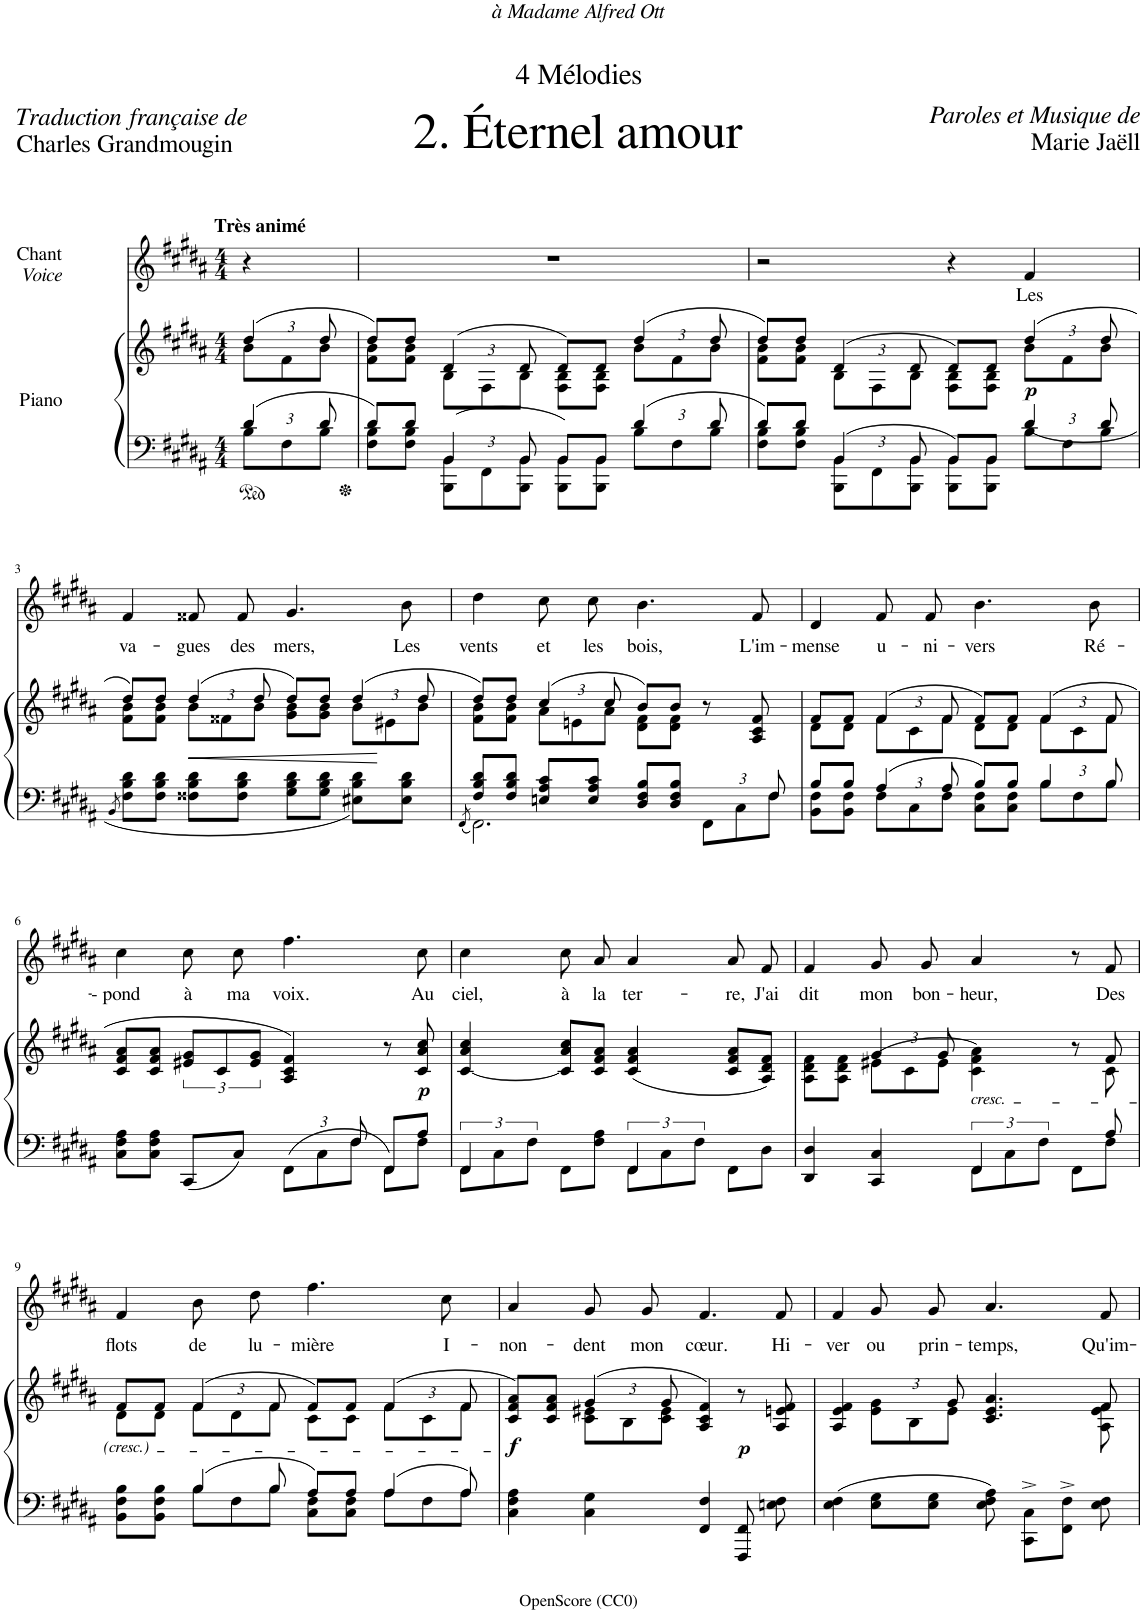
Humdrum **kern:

**kern	**kern	**dynam	**kern	**text
*part2	*part2	*part2	*part1	*part1
*staff3	*staff2	*staff2/3	*staff1	*staff1
*I"Piano	*	*	*I"Chant Voice	*
*I'Pno	*	*	*	*
*clefF4	*clefG2	*	*clefG2	*
*k[f#c#g#d#a#]	*k[f#c#g#d#a#]	*	*k[f#c#g#d#a#]	*
*M4/4	*M4/4	*	*M4/4	*
*Xbrackettup	*Xbrackettup	*	*	*
=	=	=	=	=
*^	*^	*	*	*
!	!	!	!	!	!LO:TX:a:B:t=Très animé	!
6d#/	12B\L	(6dd#/	12b\L	.	4r	.
.	12F#\	.	12f#\	.	.	.
12d#/	12B\J	12dd#/	12b\J	.	.	.
=1	=1	=1	=1	=1	=1	=1
8d#/L	8F#\ 8B\L	8dd#/L)	8f#\ 8b\L	.	1r	.
8d#/J	8F#\ 8B\J	8dd#/J	8f#\ 8b\J	.	.	.
6BB/	12BBB\ 12BB\L	(6d#/	12B\L	.	.	.
.	12FF#\	.	12F#\	.	.	.
12BB/	12BBB\ 12BB\J	12d#/	12B\J	.	.	.
8BB/L	8BBB\ 8BB\L	8d#/L)	8F#\ 8B\L	.	.	.
8BB/J	8BBB\ 8BB\J	8d#/J	8F#\ 8B\J	.	.	.
6d#/	12B\L	(6dd#/	12b\L	.	.	.
.	12F#\	.	12f#\	.	.	.
12d#/	12B\J	12dd#/	12b\J	.	.	.
=2	=2	=2	=2	=2	=2	=2
8d#/L	8F#\ 8B\L	8dd#/L)	8f#\ 8b\L	.	2r	.
8d#/J	8F#\ 8B\J	8dd#/J	8f#\ 8b\J	.	.	.
6BB/	12BBB\ 12BB\L	(6d#/	12B\L	.	.	.
.	12FF#\	.	12F#\	.	.	.
12BB/	12BBB\ 12BB\J	12d#/	12B\J	.	.	.
8BB/L	8BBB\ 8BB\L	8d#/L)	8F#\ 8B\L	.	4r	.
8BB/J	8BBB\ 8BB\J	8d#/J	8F#\ 8B\J	.	.	.
!	!	!	!	!LO:DY:b	!	!LO:LY:b
6d#/	12B\L	(6dd#/	12b\L	p	4f#/	Les
.	12F#\	.	12f#\	.	.	.
12d#/	12B\J	12dd#/	12b\J	.	.	.
*v	*v	*	*	*	*	*
!!LO:LB:g=z
=3	=3	=3	=3	=3	=3
8qBB/	.	.	.	.	.
!	!	!	!	!	!LO:LY:b
8F#\ 8B\ 8d#\L	8dd#/L)	8f#\ 8b\L	.	4f#/	va-
8F#\ 8B\ 8d#\J	8dd#/J	8f#\ 8b\J	.	.	.
!	!	!	!LO:HP:b	!	!LO:LY:b
8F##X\ 8B\ 8d#\L	(6dd#/	12b\L	<	8f##X/L	-gues
.	.	12f##X\	.	.	.
!	!	!	!	!	!LO:LY:b
8F##\ 8B\ 8d#\J	.	.	.	8f##/J	des
.	12dd#/	12b\J	.	.	.
!	!	!	!	!	!LO:LY:b
8G#\ 8B\ 8d#\L	8dd#/L)	8g#\ 8b\L	.	4.g#/	mers,
8G#\ 8B\ 8d#\J	8dd#/J	8g#\ 8b\J	.	.	.
8E#X\ 8B\ 8d#\L	(6dd#/	12b\L	.	.	.
.	.	12e#X\	[	.	.
!	!	!	!	!	!LO:LY:b
8E#\ 8B\ 8d#\J	.	.	.	8b\	Les
.	12dd#/	12b\J	.	.	.
=4	=4	=4	=4	=4	=4
*^	*	*	*	*	*
.	8qFF#/	.	.	.	.	.
!	!	!	!	!	!	!LO:LY:b
8F#/ 8B/ 8d#/L	2.FF#\	8dd#/L)	8f#\ 8b\L	.	4dd#\	vents
8F#/ 8B/ 8d#/J	.	8dd#/J	8f#\ 8b\J	.	.	.
!	!	!	!	!	!	!LO:LY:b
8En/ 8A#/ 8c#/L	.	(6cc#/	12a#\L	.	8cc#\L	et
.	.	.	12en\	.	.	.
!	!	!	!	!	!	!LO:LY:b
8E/ 8A#/ 8c#/J	.	.	.	.	8cc#\J	les
.	.	12cc#/	12a#\J	.	.	.
!	!	!	!	!	!	!LO:LY:b
8D#/ 8F#/ 8B/L	.	8b/L)	8d#\ 8f#\L	.	4.b\	bois,
8D#/ 8F#/ 8B/J	.	8b/J	8d#\ 8f#\J	.	.	.
12ryy	12FF#\L	8r	4ryy	.	.	.
12ryy	12C#\	.	.	.	.	.
!	!	!	!	!	!	!LO:LY:b
.	.	8A#/ 8c#/ 8f#/	.	.	8f#/	L'im-
12F#/	12F#\J	.	.	.	.	.
=5	=5	=5	=5	=5	=5	=5
!	!	!	!	!	!	!LO:LY:b
8B/L	8BB\ 8F#\L	8f#/L	8d#\L	.	4d#/	-mense
8B/J	8BB\ 8F#\J	8f#/J	8d#\J	.	.	.
!	!	!	!	!	!	!LO:LY:b
6A#/	12F#\L	(6f#/	12f#\L	.	8f#/L	u-
.	12C#\	.	12c#\	.	.	.
!	!	!	!	!	!	!LO:LY:b
.	.	.	.	.	8f#/J	-ni-
12A#/	12F#\J	12f#/	12f#\J	.	.	.
!	!	!	!	!	!	!LO:LY:b
8B/L	8C#\ 8F#\L	8f#/L)	8d#\L	.	4.b\	-vers
8B/J	8C#\ 8F#\J	8f#/J	8d#\J	.	.	.
6B/	12B\L	(6f#/	12f#\L	.	.	.
.	12F#\	.	12c#\	.	.	.
!	!	!	!	!	!	!LO:LY:b
.	.	.	.	.	8b\	Ré-
12B/	12B\J	12f#/	12f#\J	.	.	.
!!LO:LB:g=z
=6	=6	=6	=6	=6	=6	=6
!	!	!	!	!	!	!LO:LY:b
*	*	*v	*v	*	*	*
4ryy	8C#\ 8F#\ 8A#\L	8c#/ 8f#/ 8a#/L	.	4cc#\	-- pond
.	8C#\ 8F#\ 8A#\J	8c#/ 8f#/ 8a#/J	.	.	.
*	*	*brackettup	*	*	*
!	!	!	!	!	!LO:LY:b
8CC#/L	4ryy	12e#X/ 12g#/L	.	8cc#\L	à
.	.	12c#/	.	.	.
!	!	!	!	!	!LO:LY:b
8C#/J	.	.	.	8cc#\J	ma
.	.	12e#/ 12g#/J	.	.	.
!	!	!	!	!	!LO:LY:b
6ryy	12FF#\L	4A#/ 4c#/ 4f#/)	.	4.ff#\	voix.
.	12C#\	.	.	.	.
12F#/	12F#\J	.	.	.	.
8FF#/L	8FF#\L	8r	.	.	.
!	!	!	!LO:DY:b	!	!LO:LY:b
8A#/J	8F#\J	8c#/ 8a#/ 8cc#/	p	8cc#\	Au
=7	=7	=7	=7	=7	=7
*	*brackettup	*	*	*	*
!	!	!	!	!	!LO:LY:b
4FF#/	12FF#\L	[4c#/ 4a#/ 4cc#/	.	4cc#\	ciel,
.	12C#\	.	.	.	.
.	12F#\J	.	.	.	.
!	!	!	!	!	!LO:LY:b
4ryy	8FF#\L	8c#/_ 8a#/ 8cc#/L	.	8cc#\L	à
!	!	!	!	!	!LO:LY:b
.	8F#\ 8A#\J	8c#/] 8f#/ 8a#/J	.	8a#\J	la
!	!	!	!	!	!LO:LY:b
4FF#/	12FF#\L	(4c#/ 4f#/ 4a#/	.	4a#/	ter-
.	12C#\	.	.	.	.
.	12F#\J	.	.	.	.
!	!	!	!	!	!LO:LY:b
4ryy	8FF#\L	8c#/ 8f#/ 8a#/L	.	8a#/L	-re,
!	!	!	!	!	!LO:LY:b
.	8D#\J	8A#/ 8d#/ 8f#/J)	.	8f#/J	J'ai
=8	=8	=8	=8	=8	=8
*	*	*^	*	*	*
!	!	!	!	!	!	!LO:LY:b
4DD#/ 4D#/	2ryy	4ryy	8A#\ 8d#\ 8f#\L	.	4f#/	dit
.	.	.	8A#\ 8d#\ 8f#\J	.	.	.
*	*	*Xbrackettup	*	*	*	*
!	!	!	!	!	!	!LO:LY:b
4CC#/ 4C#/	.	6g#/	(>12e#X\L	.	8g#/L	mon
.	.	.	12c#\	.	.	.
!	!	!	!	!	!	!LO:LY:b
.	.	.	.	.	8g#/J	bon-
.	.	12g#/	12e#\J	.	.	.
!	!	!LO:TX:b:i:t=cresc.	!	!	!	!
!	!	!	!	!	!	!LO:LY:b
4FF#/	12FF#\L	4ryy	4c#\ 4f#\ 4a#\)	.	4a#/	-heur,
.	12C#\	.	.	.	.	.
.	12F#\J	.	.	.	.	.
8ryy	8FF#\L	8r	8ryy	.	8r	.
!	!	!	!	!	!	!LO:LY:b
8A#/	8F#\J	8f#/	8c#\	.	8f#/	Des
!!LO:LB:g=z
=9	=9	=9	=9	=9	=9	=9
!	!	!	!	!	!	!LO:LY:b
8B\L	8BB\ 8F#\L	8f#/L	8d#\L	.	4f#/	flots
8B\J	8BB\ 8F#\J	8f#/J	8d#\J	.	.	.
*	*Xbrackettup	*	*	*	*	*
!	!	!	!	!	!	!LO:LY:b
6B/	12B\L	(6f#/	12f#\L	.	8b\L	de
.	12F#\	.	12d#\	.	.	.
!	!	!	!	!	!	!LO:LY:b
.	.	.	.	.	8dd#\J	lu-
12B/	12B\J	12f#/	12f#\J	.	.	.
!	!	!	!	!	!	!LO:LY:b
8A#/L	8C#\ 8F#\L	8f#/L)	8c#\L	.	4.ff#\	-mière
8A#/J	8C#\ 8F#\J	8f#/J	8c#\J	.	.	.
*brackettup	*Xbrackettup	*	*	*	*	*
6A#/	12A#\L	(6f#/	12f#\L	.	.	.
.	12F#\	.	12c#\	.	.	.
!	!	!	!	!	!	!LO:LY:b
.	.	.	.	.	8cc#\	I-
12A#/	12A#\J	12f#/	12f#\J	.	.	.
=10	=10	=10	=10	=10	=10	=10
!	!	!	!	!LO:DY:b	!	!LO:LY:b
*v	*v	*	*	*	*	*
4C#\ 4F#\ 4A#\	8c#/ 8f#/ 8a#/L)	4ryy	f	4a#/	-non-
.	8c#/ 8f#/ 8a#/J	.	.	.	.
!	!	!	!	!	!LO:LY:b
4C#\ 4G#\	(6g#/	12c#\ 12e#X\L	.	8g#/L	-dent
.	.	12B\	.	.	.
!	!	!	!	!	!LO:LY:b
.	.	.	.	8g#/J	mon
.	12g#/	12c#\ 12e#\J	.	.	.
!	!	!	!	!	!LO:LY:b
4FF#/ 4F#/	4A#/ 4c#/ 4f#/)	2ryy	.	4.f#/	cœur.
!	!	!	!LO:DY:b	!	!
8FFF#/ 8FF#/	8r	.	p	.	.
!	!	!	!	!	!LO:LY:b
8En\ 8F#\	8A#/ 8en/ 8f#/	.	.	8f#/	Hi-
=11	=11	=11	=11	=11	=11
!	!	!	!	!	!LO:LY:b
4E\ 4F#\	4A#/ 4e/ 4f#/	4ryy	.	4f#/	-ver
!	!	!	!	!	!LO:LY:b
8E\ 8G#\L	6ryy	12e\ 12g#\L	.	8g#/L	ou
.	.	12B\	.	.	.
!	!	!	!	!	!LO:LY:b
8E\ 8G#\J	.	.	.	8g#/J	prin-
.	12g#/	12e\J	.	.	.
!	!	!	!	!	!LO:LY:b
8E\ 8F#\ 8A#\	4.c#/ 4.e/ 4.a#/	4ryy	.	4.a#/	-temps,
8CC#\^ 8C#\^L	.	.	.	.	.
8FF#\^ 8F#\^J	.	8ryy	.	.	.
!	!	!	!	!	!LO:LY:b
8E\ 8F#\	8f#/	8A#\ 8e\ 8f#\	.	8f#/	Qu'im-
*	*v	*v	*	*	*
=	=	=	=	=
*-	*-	*-	*-	*-
